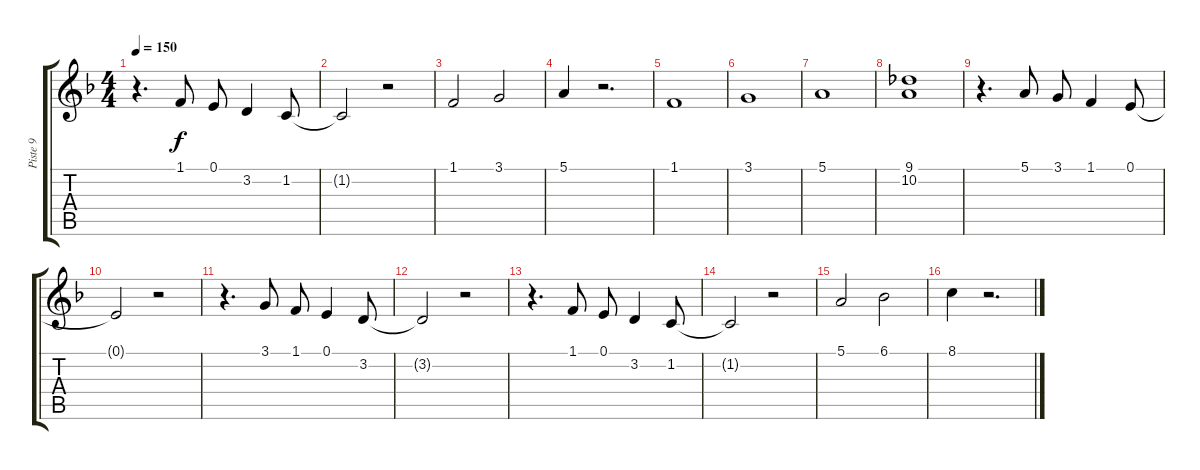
\track ("Piste 9" "Piste 9") {instrument choiraahs}
\staff {score tabs}
\tuning (E4 B3 G3 D3 A2 E2) {hide}
\ts (4 4)
\tempo 150
\clef g2
\ks f
r.4{d dy f} 1.1.8 0.1.8 3.2.4 1.2.8 |
1.2{t}.2 r.2 |
1.1.2 3.1.2 |
5.1.4 r.2{d} |
1.1.1 |
3.1.1 |
5.1.1 |
(9.1 10.2).1 |
r.4{d} 5.1.8 3.1.8 1.1.4 0.1.8 |
0.1{t}.2 r.2 |
r.4{d} 3.1.8 1.1.8 0.1.4 3.2.8 |
3.2{t}.2 r.2 |
r.4{d} 1.1.8 0.1.8 3.2.4 1.2.8 |
1.2{t}.2 r.2 |
5.1.2 6.1.2 |
8.1.4 r.2{d}
